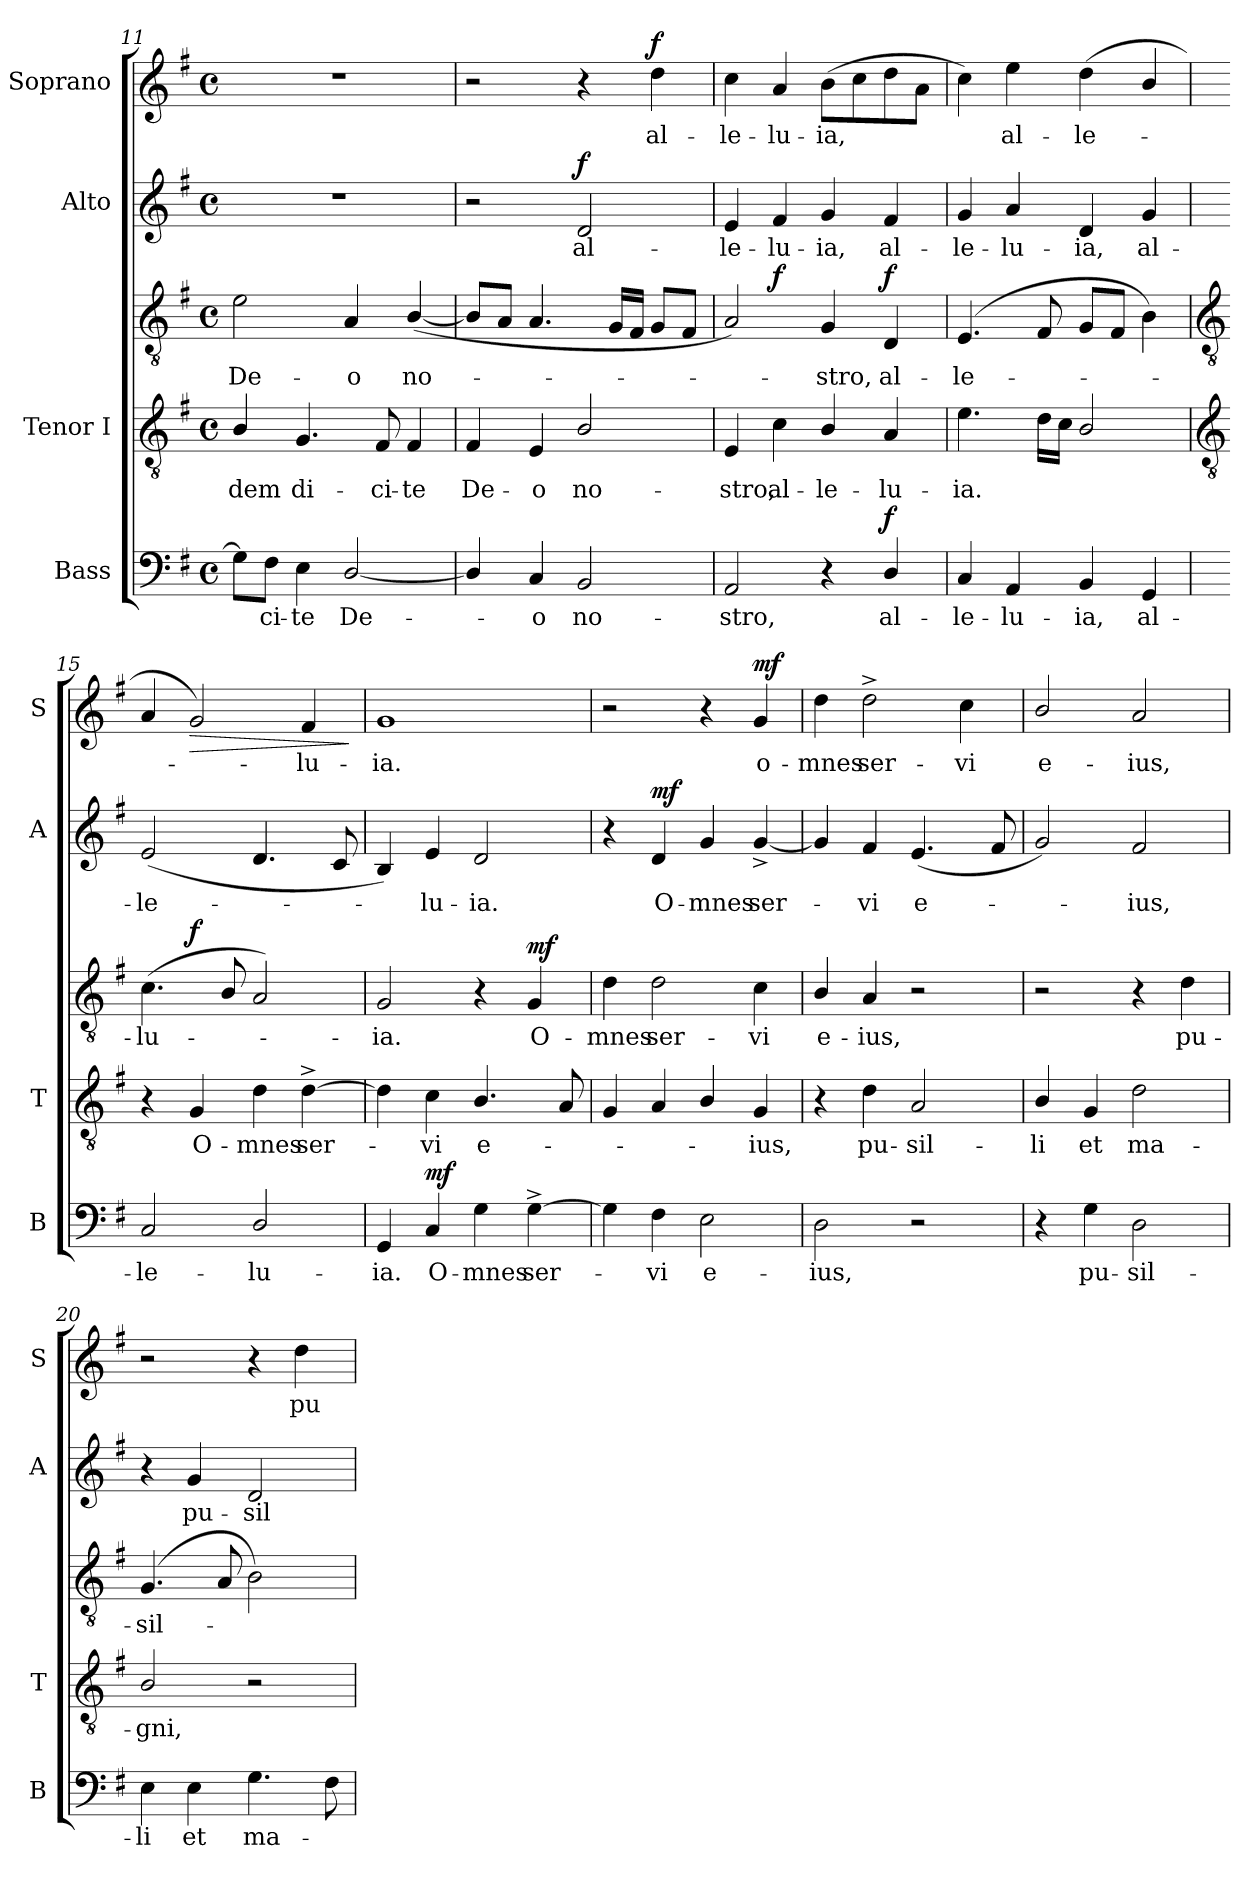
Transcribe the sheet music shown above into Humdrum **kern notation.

**kern	**text	**dynam	**kern	**text	**kern	**text	**dynam	**kern	**text	**dynam	**kern	**text	**dynam
*part4	*part4	*part4	*part3	*part3	*part3	*part3	*part3	*part2	*part2	*part2	*part1	*part1	*part1
*staff5	*staff5	*staff5	*staff4	*staff4	*staff3	*staff3	*staff3/4	*staff2	*staff2	*staff2	*staff1	*staff1	*staff1
*I"Bass	*	*	*I"Tenor I	*	*	*	*	*I"Alto	*	*	*I"Soprano	*	*
*I'B	*	*	*I'T	*	*	*	*	*I'A	*	*	*I'S	*	*
!!LO:LB:g=z
*clefF4	*	*	*clefGv2	*	*clefGv2	*	*	*clefG2	*	*	*clefG2	*	*
*k[f#]	*	*	*k[f#]	*	*k[f#]	*	*	*k[f#]	*	*	*k[f#]	*	*
*G:	*	*	*G:	*	*G:	*	*	*G:	*	*	*G:	*	*
*M4/4	*	*	*M4/4	*	*M4/4	*	*	*M4/4	*	*	*M4/4	*	*
*met(c)	*	*	*met(c)	*	*met(c)	*	*	*met(c)	*	*	*met(c)	*	*
=11	=11	=11	=11	=11	=11	=11	=11	=11	=11	=11	=11	=11	=11
!	!	!	!	!LO:LY:b	!	!LO:LY:b	!	!	!	!	!	!	!
8G\L]	.	.	4B/	dem	2e	-De-	.	1r	.	.	1r	.	.
!	!LO:LY:b	!	!	!	!	!	!	!	!	!	!	!	!
8F#\J	ci-	.	.	.	.	.	.	.	.	.	.	.	.
!	!LO:LY:b	!	!	!LO:LY:b	!	!	!	!	!	!	!	!	!
4E	-te	.	4.G	di-	.	.	.	.	.	.	.	.	.
!	!LO:LY:b	!	!	!	!	!LO:LY:b	!	!	!	!	!	!	!
[2D/	De-	.	.	.	4A	-o	.	.	.	.	.	.	.
!	!	!	!	!LO:LY:b	!	!	!	!	!	!	!	!	!
.	.	.	8F#	-ci-	.	.	.	.	.	.	.	.	.
!	!	!	!	!LO:LY:b	!	!LO:LY:b	!	!	!	!	!	!	!
.	.	.	4F#	-te	(<[4B/	no-	.	.	.	.	.	.	.
=12	=12	=12	=12	=12	=12	=12	=12	=12	=12	=12	=12	=12	=12
!	!	!	!	!LO:LY:b	!	!	!	!	!	!	!	!	!
4D/]	.	.	4F#	De-	8BL]	.	.	2r	.	.	2r	.	.
.	.	.	.	.	8AJ	.	.	.	.	.	.	.	.
!	!LO:LY:b	!	!	!LO:LY:b	!	!	!	!	!	!	!	!	!
4C	o	.	4E	-o	4.A	.	.	.	.	.	.	.	.
!	!LO:LY:b	!	!	!LO:LY:b	!	!	!	!	!LO:LY:b	!LO:DY:b	!	!	!
2BB	no-	.	2B/	no-	.	.	.	2d	al-	f	4r	.	.
.	.	.	.	.	16GLL	.	.	.	.	.	.	.	.
.	.	.	.	.	16F#JJ	.	.	.	.	.	.	.	.
!	!	!	!	!	!	!	!	!	!	!	!	!LO:LY:b	!LO:DY:b
.	.	.	.	.	8GL	.	.	.	.	.	4dd	al-	f
.	.	.	.	.	8F#J	.	.	.	.	.	.	.	.
=13	=13	=13	=13	=13	=13	=13	=13	=13	=13	=13	=13	=13	=13
!	!LO:LY:b	!	!	!LO:LY:b	!	!	!	!	!LO:LY:b	!	!	!LO:LY:b	!
2AA	-stro,	.	4E	-stro,	2A)	.	.	4e	-le-	.	4cc	-le-	.
!	!	!	!	!LO:LY:b	!	!	!LO:DY:b=2	!	!LO:LY:b	!	!	!LO:LY:b	!
.	.	.	4c	al-	.	.	f	4f#	-lu-	.	4a	-lu-	.
!	!	!	!	!LO:LY:b	!	!LO:LY:b	!	!	!LO:LY:b	!	!	!LO:LY:b	!
4r	.	.	4B/	-le-	4G	-stro,	.	4g	-ia,	.	(>8bL	-ia,	.
.	.	.	.	.	.	.	.	.	.	.	8cc	.	.
!	!LO:LY:b	!LO:DY:b	!	!LO:LY:b	!	!LO:LY:b	!LO:DY:b	!	!LO:LY:b	!	!	!	!
4D/	al-	f	4A	-lu-	4D	al-	f	4f#	al-	.	8dd	.	.
.	.	.	.	.	.	.	.	.	.	.	8aJ	.	.
=14	=14	=14	=14	=14	=14	=14	=14	=14	=14	=14	=14	=14	=14
!	!LO:LY:b	!	!	!LO:LY:b	!	!LO:LY:b	!	!	!LO:LY:b	!	!	!	!
4C	-le-	.	4.e	ia.	(<4.E	-le-	.	4g	-le-	.	4cc)	.	.
!	!LO:LY:b	!	!	!	!	!	!	!	!LO:LY:b	!	!	!LO:LY:b	!
4AA	-lu-	.	.	.	.	.	.	4a	-lu-	.	4ee	al-	.
.	.	.	16dLL	.	8F#	.	.	.	.	.	.	.	.
.	.	.	16cJJ	.	.	.	.	.	.	.	.	.	.
!	!LO:LY:b	!	!	!	!	!	!	!	!LO:LY:b	!	!	!LO:LY:b	!
4BB	-ia,	.	2B/	.	8GL	.	.	4d	-ia,	.	(<4dd	-le-	.
.	.	.	.	.	8F#J	.	.	.	.	.	.	.	.
!	!LO:LY:b	!	!	!	!	!	!	!	!LO:LY:b	!	!	!	!
4GG	al-	.	.	.	4B)	.	.	4g	al-	.	4b/	.	.
!!LO:LB:g=z
=15	=15	=15	=15	=15	=15	=15	=15	=15	=15	=15	=15	=15	=15
*	*	*	*clefGv2	*	*clefGv2	*	*	*	*	*	*	*	*
!	!LO:LY:b	!	!	!	!	!LO:LY:b	!	!	!LO:LY:b	!	!	!	!
2C	-le-	.	4r	.	(<4.c	lu-	.	(<2e	-le-	.	4a	.	.
!	!	!	!	!LO:LY:b	!	!	!LO:DY:b=2	!	!	!	!	!	!LO:HP:b
.	.	.	4G	O-	.	.	f	.	.	.	2g)	.	>
.	.	.	.	.	8B/	.	.	.	.	.	.	.	.
!	!LO:LY:b	!	!	!LO:LY:b	!	!	!	!	!	!	!	!	!
2D/	-lu-	.	4d	-mnes	2A)	.	.	4.d	.	.	.	.	.
!	!	!	!	!LO:LY:b	!	!	!	!	!	!	!	!LO:LY:b	!
.	.	.	[4d^	ser-	.	.	.	.	.	.	4f#	lu-	.
.	.	.	.	.	.	.	.	8c	.	.	.	.	.
.	.	.	.	.	.	.	.	.	.	.	.	.	]
=16	=16	=16	=16	=16	=16	=16	=16	=16	=16	=16	=16	=16	=16
!	!LO:LY:b	!	!	!	!	!LO:LY:b	!	!	!	!	!	!LO:LY:b	!
4GG	-ia.	.	4d]	.	2G	ia.	.	4B)	.	.	1g	-ia.	.
!	!LO:LY:b	!LO:DY:b	!	!LO:LY:b	!	!	!	!	!LO:LY:b	!	!	!	!
4C	O-	mf	4c	-vi	.	.	.	4e	lu-	.	.	.	.
!	!LO:LY:b	!	!	!LO:LY:b	!	!	!	!	!LO:LY:b	!	!	!	!
4G	-mnes	.	4.B/	e-	4r	.	.	2d	-ia.	.	.	.	.
!	!LO:LY:b	!	!	!	!	!LO:LY:b	!LO:DY:b	!	!	!	!	!	!
[4G^	ser-	.	.	.	4G	O-	mf	.	.	.	.	.	.
.	.	.	8A	.	.	.	.	.	.	.	.	.	.
=17	=17	=17	=17	=17	=17	=17	=17	=17	=17	=17	=17	=17	=17
!	!	!	!	!	!	!LO:LY:b	!	!	!	!	!	!	!
4G]	.	.	4G	.	4d	mnes	.	4r	.	.	2r	.	.
!	!LO:LY:b	!	!	!	!	!LO:LY:b	!	!	!LO:LY:b	!LO:DY:b	!	!	!
4F#	vi	.	4A	.	2d	ser-	.	4d	O-	mf	.	.	.
!	!LO:LY:b	!	!	!	!	!	!	!	!LO:LY:b	!	!	!	!
2E	e-	.	4B/	.	.	.	.	4g	-mnes	.	4r	.	.
!	!	!	!	!LO:LY:b	!	!LO:LY:b	!	!	!LO:LY:b	!	!	!LO:LY:b	!LO:DY:b
.	.	.	4G	ius,	4c	-vi	.	[4g^	ser-	.	4g	o-	mf
=18	=18	=18	=18	=18	=18	=18	=18	=18	=18	=18	=18	=18	=18
!	!LO:LY:b	!	!	!	!	!LO:LY:b	!	!	!	!	!	!LO:LY:b	!
2D	-ius,	.	4r	.	4B/	e-	.	4g]	.	.	4dd	-mnes	.
!	!	!	!	!LO:LY:b	!	!LO:LY:b	!	!	!LO:LY:b	!	!	!LO:LY:b	!
.	.	.	4d	pu-	4A	-ius,	.	4f#	vi	.	2dd^	ser-	.
!	!	!	!	!LO:LY:b	!	!	!	!	!LO:LY:b	!	!	!	!
2r	.	.	2A	-sil-	2r	.	.	(<4.e	e-	.	.	.	.
!	!	!	!	!	!	!	!	!	!	!	!	!LO:LY:b	!
.	.	.	.	.	.	.	.	.	.	.	4cc	-vi	.
.	.	.	.	.	.	.	.	8f#	.	.	.	.	.
=19	=19	=19	=19	=19	=19	=19	=19	=19	=19	=19	=19	=19	=19
!	!	!	!	!LO:LY:b	!	!	!	!	!	!	!	!LO:LY:b	!
4r	.	.	4B/	-li	2r	.	.	2g)	.	.	2b/	e-	.
!	!LO:LY:b	!	!	!LO:LY:b	!	!	!	!	!	!	!	!	!
4G	pu-	.	4G	et	.	.	.	.	.	.	.	.	.
!	!LO:LY:b	!	!	!LO:LY:b	!	!	!	!	!LO:LY:b	!	!	!LO:LY:b	!
2D	-sil-	.	2d	ma-	4r	.	.	2f#	ius,	.	2a	-ius,	.
!	!	!	!	!	!	!LO:LY:b	!	!	!	!	!	!	!
.	.	.	.	.	4d	-pu-	.	.	.	.	.	.	.
=20	=20	=20	=20	=20	=20	=20	=20	=20	=20	=20	=20	=20	=20
!	!LO:LY:b	!	!	!LO:LY:b	!	!LO:LY:b	!	!	!	!	!	!	!
4E	-li	.	2B/	gni,	(<4.G	-sil-	.	4r	.	.	2r	.	.
!	!LO:LY:b	!	!	!	!	!	!	!	!LO:LY:b	!	!	!	!
4E	et	.	.	.	.	.	.	4g	pu-	.	.	.	.
.	.	.	.	.	8A	.	.	.	.	.	.	.	.
!	!LO:LY:b	!	!	!	!	!	!	!	!LO:LY:b	!	!	!	!
4.G	ma-	.	2r	.	2B)	.	.	2d	-sil-	.	4r	.	.
!	!	!	!	!	!	!	!	!	!	!	!	!LO:LY:b	!
.	.	.	.	.	.	.	.	.	.	.	4dd	pu-	.
8F#	.	.	.	.	.	.	.	.	.	.	.	.	.
=	=	=	=	=	=	=	=	=	=	=	=	=	=
*-	*-	*-	*-	*-	*-	*-	*-	*-	*-	*-	*-	*-	*-
